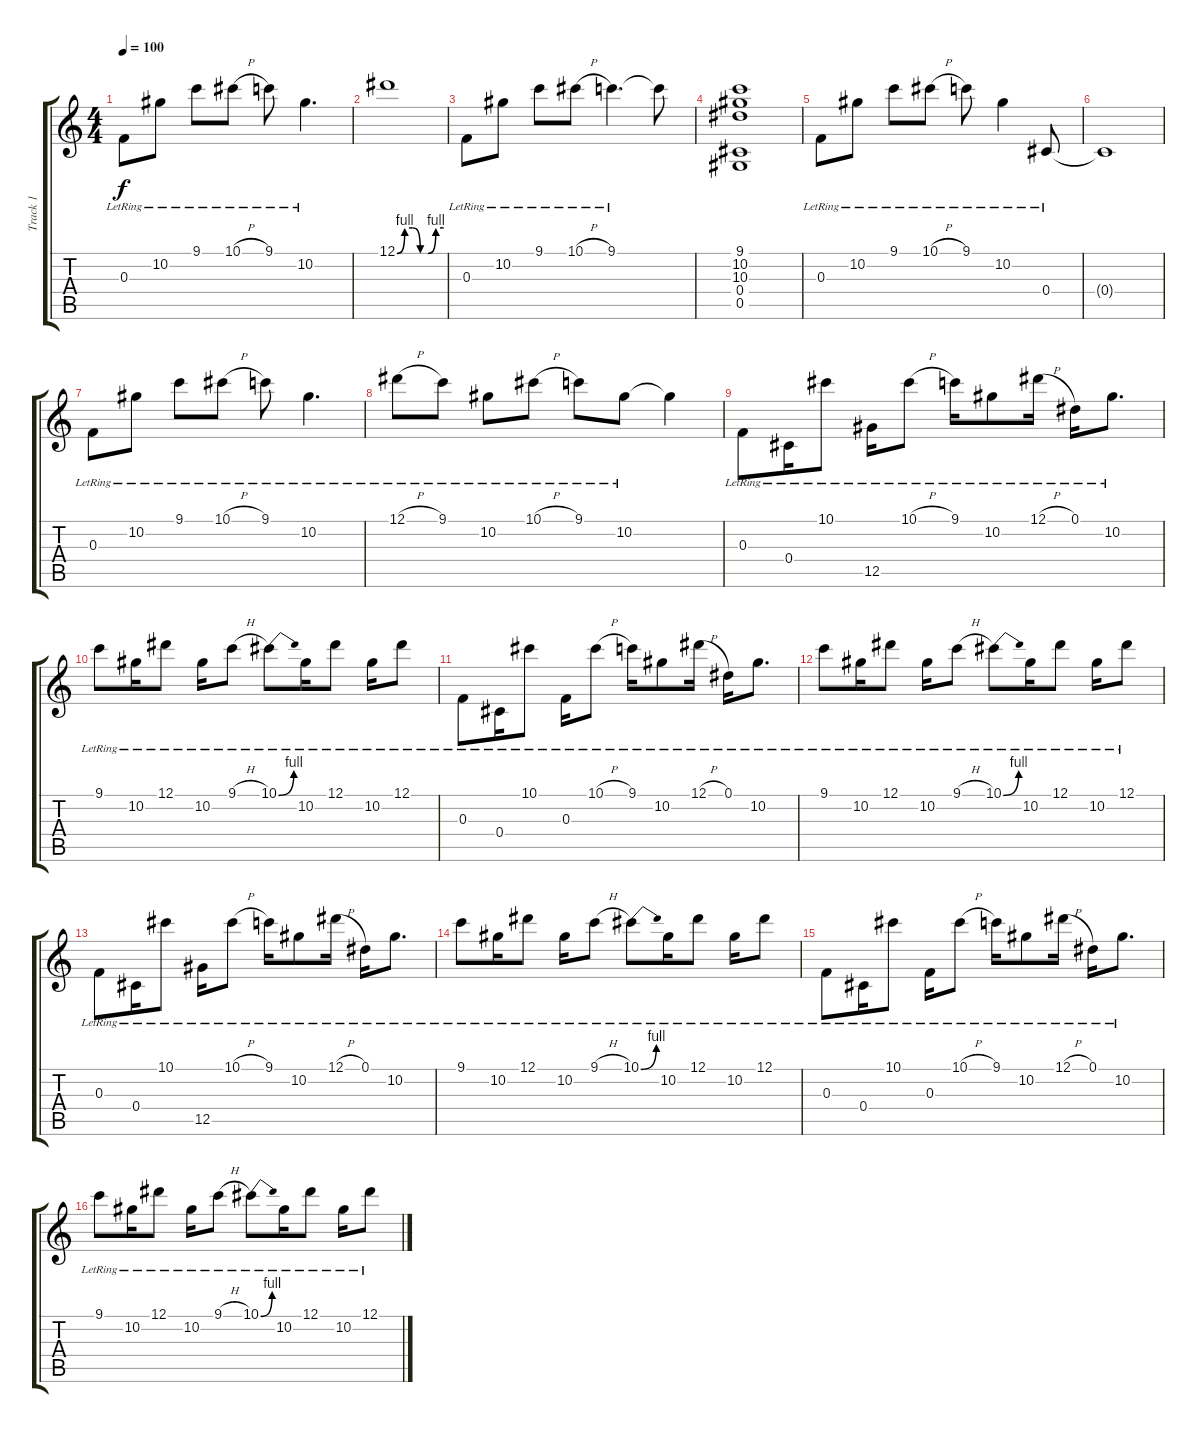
\track ("Track 1" "Track 1") {instrument acousticguitarsteel}
\staff {score tabs}
\tuning (Eb4 Bb3 F3 Db3 Ab2 Eb2) {hide}
\ts (4 4)
\tempo 100
\clef g2
\ks c
0.3{lr}.8{dy f} 10.2{lr}.8 9.1{lr}.8 10.1{h lr}.8 9.1{lr}.8 10.2{lr}.4{d} |
12.1{be (custom 0 0 10 4 20 4 30 0 40 0 50 4 60 4)}.1 |
0.3{lr}.8 10.2{lr}.8 9.1{lr}.8 10.1{h lr}.8 9.1{lr}.4{d} 9.1{t}.8 |
(9.1 10.2 10.3 0.4 0.5).1 |
0.3{lr}.8 10.2{lr}.8 9.1{lr}.8 10.1{h lr}.8 9.1{lr}.8 10.2{lr}.4 0.4{lr}.8 |
0.4{t}.1 |
0.3{lr}.8 10.2{lr}.8 9.1{lr}.8 10.1{h lr}.8 9.1{lr}.8 10.2{lr}.4{d} |
12.1{h lr}.8 9.1{lr}.8 10.2{lr}.8 10.1{h lr}.8 9.1{lr}.8 10.2{lr}.8 10.2{t}.4 |
0.3{lr}.8 0.4{lr}.16 10.1{lr}.8 12.5{lr}.16 10.1{h lr}.8 9.1{lr}.16 10.2{lr}.8 12.1{h lr}.16 0.1{lr}.16 10.2{lr}.8{d} |
9.1{lr}.8 10.2{lr}.16 12.1{lr}.8 10.2{lr}.16 9.1{h lr}.8 10.1{be (bend 0 0 60 4) lr}.8 10.2{lr}.16 12.1{lr}.8 10.2{lr}.16 12.1{lr}.8 |
0.3{lr}.8 0.4{lr}.16 10.1{lr}.8 0.3{lr}.16 10.1{h lr}.8 9.1{lr}.16 10.2{lr}.8 12.1{h lr}.16 0.1{lr}.16 10.2{lr}.8{d} |
9.1{lr}.8 10.2{lr}.16 12.1{lr}.8 10.2{lr}.16 9.1{h lr}.8 10.1{be (bend 0 0 60 4) lr}.8 10.2{lr}.16 12.1{lr}.8 10.2{lr}.16 12.1{lr}.8 |
0.3{lr}.8 0.4{lr}.16 10.1{lr}.8 12.5{lr}.16 10.1{h lr}.8 9.1{lr}.16 10.2{lr}.8 12.1{h lr}.16 0.1{lr}.16 10.2{lr}.8{d} |
9.1{lr}.8 10.2{lr}.16 12.1{lr}.8 10.2{lr}.16 9.1{h lr}.8 10.1{be (bend 0 0 60 4) lr}.8 10.2{lr}.16 12.1{lr}.8 10.2{lr}.16 12.1{lr}.8 |
0.3{lr}.8 0.4{lr}.16 10.1{lr}.8 0.3{lr}.16 10.1{h lr}.8 9.1{lr}.16 10.2{lr}.8 12.1{h lr}.16 0.1{lr}.16 10.2{lr}.8{d} |
9.1{lr}.8 10.2{lr}.16 12.1{lr}.8 10.2{lr}.16 9.1{h lr}.8 10.1{be (bend 0 0 60 4) lr}.8 10.2{lr}.16 12.1{lr}.8 10.2{lr}.16 12.1{lr}.8
